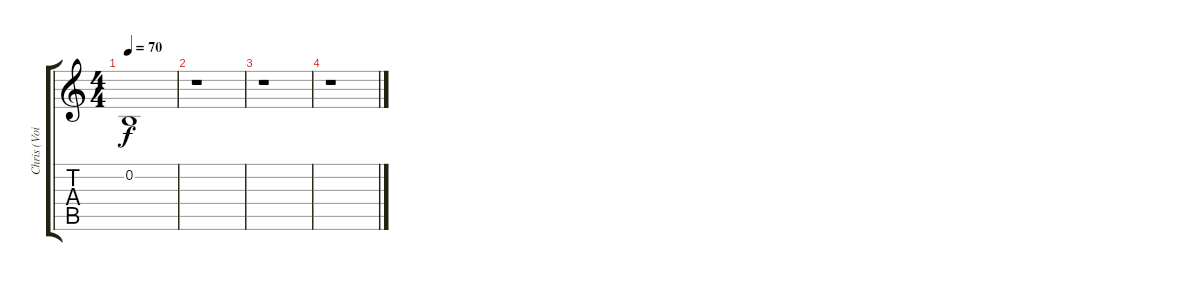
\track ("Chris (Voice)" "Chris (Voi") {instrument synthbrass1}
\staff {score tabs}
\tuning (E4 B3 G3 D3 A2 E2) {hide}
\ts (4 4)
\tempo 70
\clef g2
\ks c
0.2{t}.1{dy f} |
r.1 |
r.1 |
r.1
